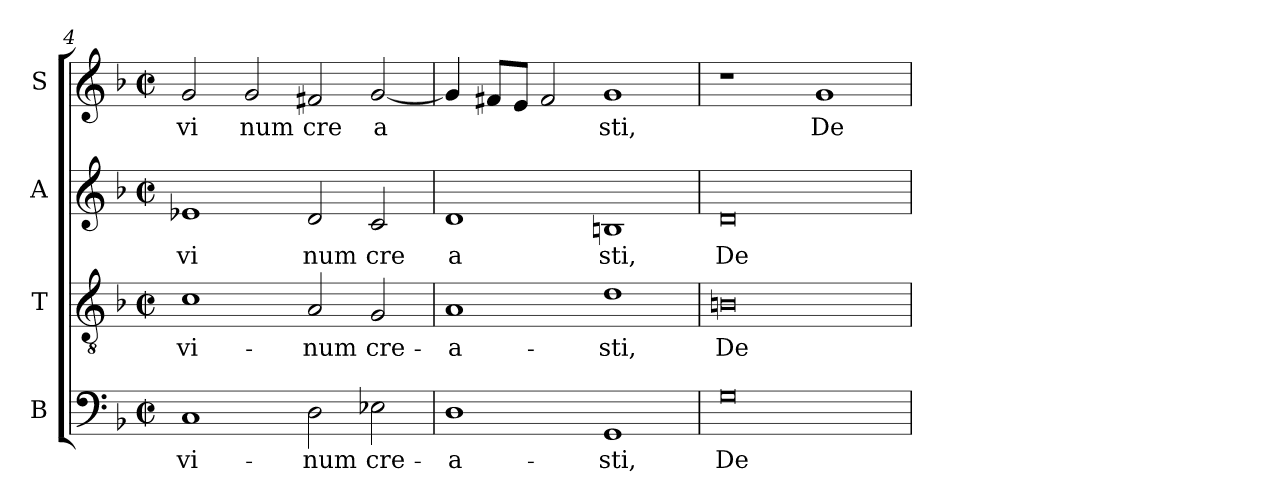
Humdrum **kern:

**kern	**text	**kern	**text	**kern	**text	**kern	**text
*part4	*part4	*part3	*part3	*part2	*part2	*part1	*part1
*staff4	*staff4	*staff3	*staff3	*staff2	*staff2	*staff1	*staff1
*I"B	*	*I"T	*	*I"A	*	*I"S	*
*clefF4	*	*clefGv2	*	*clefG2	*	*clefG2	*
*k[b-]	*	*k[b-]	*	*k[b-]	*	*k[b-]	*
*F:	*	*F:	*	*F:	*	*F:	*
*M2/2	*	*M2/2	*	*M2/2	*	*M2/2	*
*met(c|)	*	*met(c|)	*	*met(c|)	*	*met(c|)	*
=4	=4	=4	=4	=4	=4	=4	=4
!	!LO:LY:b:cj	!	!LO:LY:b:cj	!	!LO:LY:b:cj	!	!LO:LY:b:cj
1C	vi-	1c	vi-	1e-X	vi	2g/	vi
!	!	!	!	!	!	!	!LO:LY:b:cj
.	.	.	.	.	.	2g/	num
!	!LO:LY:b:cj	!	!LO:LY:b:cj	!	!LO:LY:b:cj	!	!LO:LY:b:cj
2D\	-num	2A/	-num	2d/	num	2f#X/	cre
!	!LO:LY:b:cj	!	!LO:LY:b:cj	!	!LO:LY:b:cj	!	!LO:LY:b:cj
2E-X\	cre-	2G/	cre-	2c/	cre	[<2g/	a
=5	=5	=5	=5	=5	=5	=5	=5
!	!LO:LY:b:cj	!	!LO:LY:b:cj	!	!LO:LY:b:cj	!	!LO:LY:b:cj
1D	-a-	1A	-a-	1d	a	4g/]	.
!	!	!	!	!	!	!	!LO:LY:b:cj
.	.	.	.	.	.	8f#X/L	.
!	!	!	!	!	!	!	!LO:LY:b:cj
.	.	.	.	.	.	8e/J	.
!	!	!	!	!	!	!	!LO:LY:b:cj
.	.	.	.	.	.	2f#/	.
!	!LO:LY:b:cj	!	!LO:LY:b:cj	!	!LO:LY:b:cj	!	!LO:LY:b:cj
1GG	-sti,	1d	-sti,	1Bn	sti,	1g	sti,
=6	=6	=6	=6	=6	=6	=6	=6
!	!LO:LY:b:cj	!	!LO:LY:b:cj	!	!LO:LY:b:cj	!	!
0G	De-	0Bn	De-	0d	De	1r	.
!	!	!	!	!	!	!	!LO:LY:b:cj
.	.	.	.	.	.	1g	De
=	=	=	=	=	=	=	=
*-	*-	*-	*-	*-	*-	*-	*-
